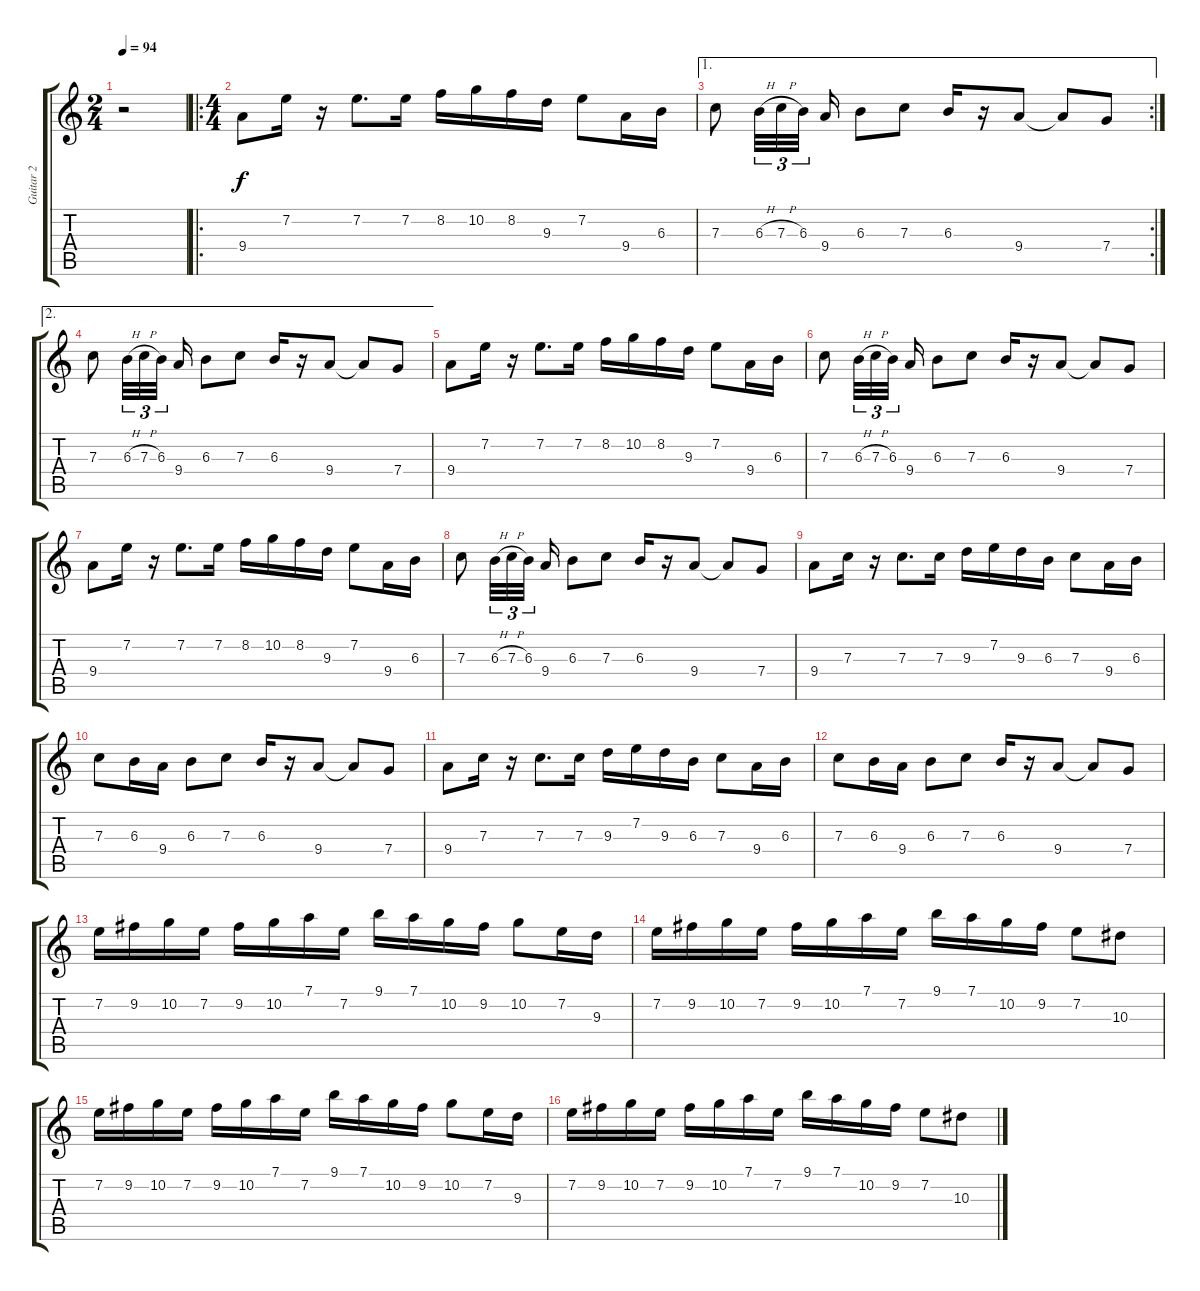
\track ("Guitar 2" "Guitar 2") {instrument distortionguitar}
\staff {score tabs}
\tuning (D4 A3 F3 C3 G2 D2) {hide}
\ts (2 4)
\tempo 94
\clef g2
\ks c
r.2{dy f instrument distortionguitar} |
\ro
\ts (4 4)
9.4.8 7.2.16 r.16 7.2.8{d} 7.2.16 8.2.16 10.2.16 8.2.16 9.3.16 7.2.8 9.4.16 6.3.16 |
\ae 1
\rc 2
7.3.8 6.3{h}.32{tu (3 2)} 7.3{h}.32{tu (3 2)} 6.3.32{tu (3 2) beam splitsecondary} 9.4.16 6.3.8 7.3.8 6.3.16 r.16 9.4.8 9.4{t}.8 7.4.8 |
\ae 2
7.3.8 6.3{h}.32{tu (3 2)} 7.3{h}.32{tu (3 2)} 6.3.32{tu (3 2) beam splitsecondary} 9.4.16 6.3.8 7.3.8 6.3.16 r.16 9.4.8 9.4{t}.8 7.4.8 |
9.4.8 7.2.16 r.16 7.2.8{d} 7.2.16 8.2.16 10.2.16 8.2.16 9.3.16 7.2.8 9.4.16 6.3.16 |
7.3.8 6.3{h}.32{tu (3 2)} 7.3{h}.32{tu (3 2)} 6.3.32{tu (3 2) beam splitsecondary} 9.4.16 6.3.8 7.3.8 6.3.16 r.16 9.4.8 9.4{t}.8 7.4.8 |
9.4.8 7.2.16 r.16 7.2.8{d} 7.2.16 8.2.16 10.2.16 8.2.16 9.3.16 7.2.8 9.4.16 6.3.16 |
7.3.8 6.3{h}.32{tu (3 2)} 7.3{h}.32{tu (3 2)} 6.3.32{tu (3 2) beam splitsecondary} 9.4.16 6.3.8 7.3.8 6.3.16 r.16 9.4.8 9.4{t}.8 7.4.8 |
9.4.8 7.3.16 r.16 7.3.8{d} 7.3.16 9.3.16 7.2.16 9.3.16 6.3.16 7.3.8 9.4.16 6.3.16 |
7.3.8 6.3.16 9.4.16 6.3.8 7.3.8 6.3.16 r.16 9.4.8 9.4{t}.8 7.4.8 |
9.4.8 7.3.16 r.16 7.3.8{d} 7.3.16 9.3.16 7.2.16 9.3.16 6.3.16 7.3.8 9.4.16 6.3.16 |
7.3.8 6.3.16 9.4.16 6.3.8 7.3.8 6.3.16 r.16 9.4.8 9.4{t}.8 7.4.8 |
7.2.16 9.2.16 10.2.16 7.2.16 9.2.16 10.2.16 7.1.16 7.2.16 9.1.16 7.1.16 10.2.16 9.2.16 10.2.8 7.2.16 9.3.16 |
7.2.16 9.2.16 10.2.16 7.2.16 9.2.16 10.2.16 7.1.16 7.2.16 9.1.16 7.1.16 10.2.16 9.2.16 7.2.8 10.3.8 |
7.2.16 9.2.16 10.2.16 7.2.16 9.2.16 10.2.16 7.1.16 7.2.16 9.1.16 7.1.16 10.2.16 9.2.16 10.2.8 7.2.16 9.3.16 |
7.2.16 9.2.16 10.2.16 7.2.16 9.2.16 10.2.16 7.1.16 7.2.16 9.1.16 7.1.16 10.2.16 9.2.16 7.2.8 10.3.8
